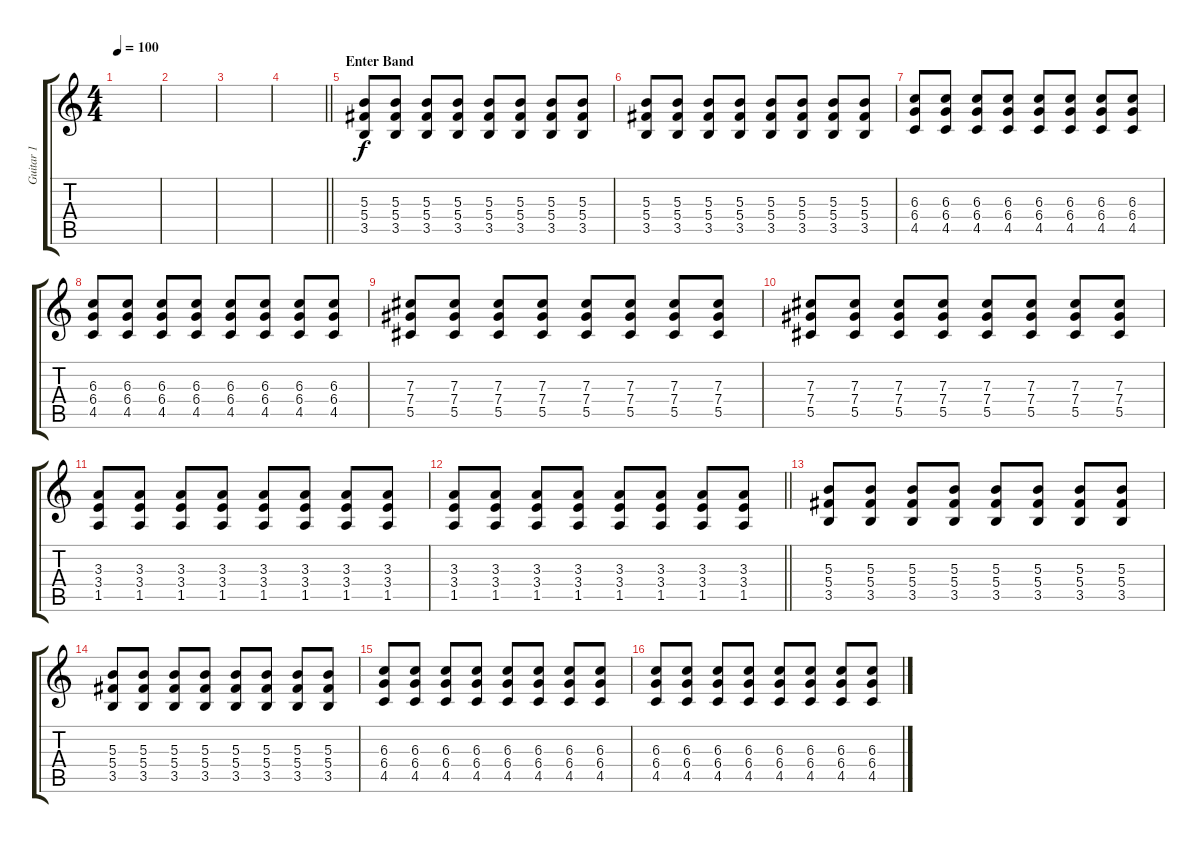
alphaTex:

\track ("Guitar 1" "Guitar 1") {instrument distortionguitar}
\staff {score tabs}
\tuning (Eb4 Bb3 Gb3 Db3 Ab2 Db2) {hide}
\ts (4 4)
\tempo 100
\clef g2
\ks c
|
|
|
\barLineRight lightlight
|
\section ("" "Enter Band")
(5.3 5.4 3.5).8 (5.3 5.4 3.5).8 (5.3 5.4 3.5).8 (5.3 5.4 3.5).8 (5.3 5.4 3.5).8 (5.3 5.4 3.5).8 (5.3 5.4 3.5).8 (5.3 5.4 3.5).8 |
(5.3 5.4 3.5).8 (5.3 5.4 3.5).8 (5.3 5.4 3.5).8 (5.3 5.4 3.5).8 (5.3 5.4 3.5).8 (5.3 5.4 3.5).8 (5.3 5.4 3.5).8 (5.3 5.4 3.5).8 |
(6.3 6.4 4.5).8 (6.3 6.4 4.5).8 (6.3 6.4 4.5).8 (6.3 6.4 4.5).8 (6.3 6.4 4.5).8 (6.3 6.4 4.5).8 (6.3 6.4 4.5).8 (6.3 6.4 4.5).8 |
(6.3 6.4 4.5).8 (6.3 6.4 4.5).8 (6.3 6.4 4.5).8 (6.3 6.4 4.5).8 (6.3 6.4 4.5).8 (6.3 6.4 4.5).8 (6.3 6.4 4.5).8 (6.3 6.4 4.5).8 |
(7.3 7.4 5.5).8 (7.3 7.4 5.5).8 (7.3 7.4 5.5).8 (7.3 7.4 5.5).8 (7.3 7.4 5.5).8 (7.3 7.4 5.5).8 (7.3 7.4 5.5).8 (7.3 7.4 5.5).8 |
(7.3 7.4 5.5).8 (7.3 7.4 5.5).8 (7.3 7.4 5.5).8 (7.3 7.4 5.5).8 (7.3 7.4 5.5).8 (7.3 7.4 5.5).8 (7.3 7.4 5.5).8 (7.3 7.4 5.5).8 |
(3.3 3.4 1.5).8 (3.3 3.4 1.5).8 (3.3 3.4 1.5).8 (3.3 3.4 1.5).8 (3.3 3.4 1.5).8 (3.3 3.4 1.5).8 (3.3 3.4 1.5).8 (3.3 3.4 1.5).8 |
\barLineRight lightlight
(3.3 3.4 1.5).8 (3.3 3.4 1.5).8 (3.3 3.4 1.5).8 (3.3 3.4 1.5).8 (3.3 3.4 1.5).8 (3.3 3.4 1.5).8 (3.3 3.4 1.5).8 (3.3 3.4 1.5).8 |
(5.3 5.4 3.5).8 (5.3 5.4 3.5).8 (5.3 5.4 3.5).8 (5.3 5.4 3.5).8 (5.3 5.4 3.5).8 (5.3 5.4 3.5).8 (5.3 5.4 3.5).8 (5.3 5.4 3.5).8 |
(5.3 5.4 3.5).8 (5.3 5.4 3.5).8 (5.3 5.4 3.5).8 (5.3 5.4 3.5).8 (5.3 5.4 3.5).8 (5.3 5.4 3.5).8 (5.3 5.4 3.5).8 (5.3 5.4 3.5).8 |
(6.3 6.4 4.5).8 (6.3 6.4 4.5).8 (6.3 6.4 4.5).8 (6.3 6.4 4.5).8 (6.3 6.4 4.5).8 (6.3 6.4 4.5).8 (6.3 6.4 4.5).8 (6.3 6.4 4.5).8 |
(6.3 6.4 4.5).8 (6.3 6.4 4.5).8 (6.3 6.4 4.5).8 (6.3 6.4 4.5).8 (6.3 6.4 4.5).8 (6.3 6.4 4.5).8 (6.3 6.4 4.5).8 (6.3 6.4 4.5).8
